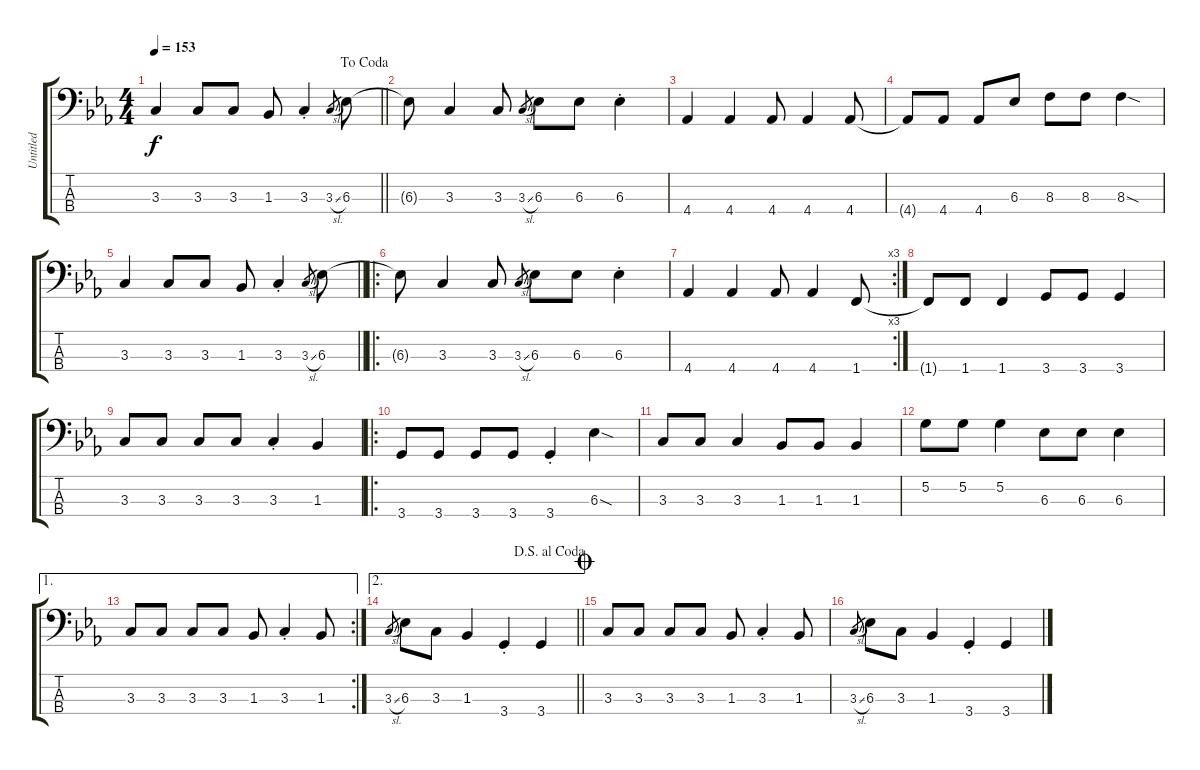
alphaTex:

\track ("Untitled" "Untitled") {instrument electricbassfinger}
\staff {score tabs}
\tuning (G2 D2 A1 E1) {hide}
\ts (4 4)
\jump dacoda
\tempo 153
\clef f4
\barLineRight lightlight
\ks eb
3.3.4{dy f} 3.3.8 3.3.8 1.3.8 3.3{st}.4 3.3{sl}.8{gr} 6.3.8 |
6.3{t}.8 3.3.4 3.3.8 3.3{sl}.8{gr} 6.3.8 6.3.8 6.3{st}.4 |
4.4.4 4.4.4 4.4.8 4.4.4 4.4.8 |
4.4{t}.8 4.4.8 4.4.8 6.3.8 8.3.8 8.3.8 8.3{sod}.4 |
\barLineRight lightlight
3.3.4 3.3.8 3.3.8 1.3.8 3.3{st}.4 3.3{sl}.8{gr} 6.3.8 |
\ro
6.3{t}.8 3.3.4 3.3.8 3.3{sl}.8{gr} 6.3.8 6.3.8 6.3{st}.4 |
\rc 3
4.4.4 4.4.4 4.4.8 4.4.4 1.4.8 |
1.4{t}.8 1.4.8 1.4.4 3.4.8 3.4.8 3.4.4 |
3.3.8 3.3.8 3.3.8 3.3.8 3.3{st}.4 1.3.4 |
\ro
3.4.8 3.4.8 3.4.8 3.4.8 3.4{st}.4 6.3{sod}.4 |
3.3.8 3.3.8 3.3.4 1.3.8 1.3.8 1.3.4 |
5.2.8 5.2.8 5.2.4 6.3.8 6.3.8 6.3.4 |
\ae 1
\rc 2
3.3.8 3.3.8 3.3.8 3.3.8 1.3.8 3.3{st}.4 1.3.8 |
\ae 2
\jump dalsegnoalcoda
\barLineRight lightlight
3.3{sl}.8{gr} 6.3.8 3.3.8 1.3.4 3.4{st}.4 3.4.4 |
\jump coda
3.3.8 3.3.8 3.3.8 3.3.8 1.3.8 3.3{st}.4 1.3.8 |
3.3{sl}.8{gr} 6.3.8 3.3.8 1.3.4 3.4{st}.4 3.4.4
